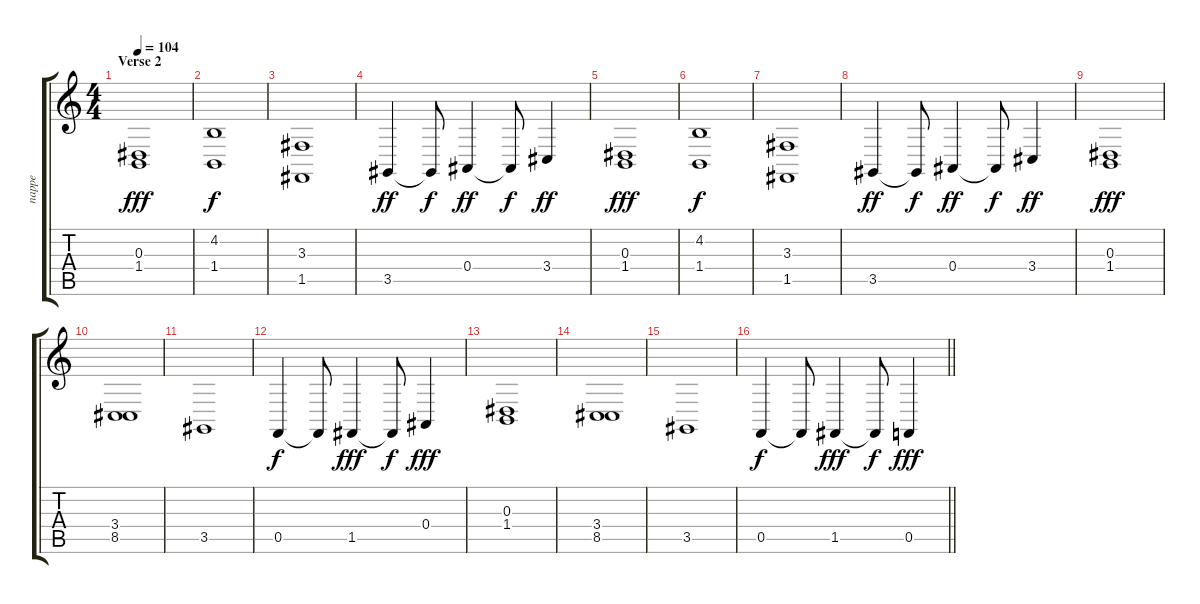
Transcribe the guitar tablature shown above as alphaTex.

\track ("nappe" "nappe") {instrument electricgrandpiano}
\staff {score tabs}
\tuning (C4 G3 Eb3 Bb2 F2 C2) {hide}
\ts (4 4)
\section ("" "Verse 2")
\tempo 104
\clef g2
\ks c
(0.3 1.4).1{dy fff} |
(4.2 1.4).1{dy f} |
(3.3 1.5).1 |
3.5.4{dy ff} 3.5{t}.8{dy f} 0.4.4{dy ff} 0.4{t}.8{dy f} 3.4.4{dy ff} |
(0.3 1.4).1{dy fff} |
(4.2 1.4).1{dy f} |
(3.3 1.5).1 |
3.5.4{dy ff} 3.5{t}.8{dy f} 0.4.4{dy ff} 0.4{t}.8{dy f} 3.4.4{dy ff} |
(0.3 1.4).1{dy fff} |
(3.4 8.5).1 |
3.5.1 |
0.5.4{dy f} 0.5{t}.8 1.5.4{dy fff} 1.5{t}.8{dy f} 0.4.4{dy fff} |
(0.3 1.4).1 |
(3.4 8.5).1 |
3.5.1 |
\barLineRight lightlight
0.5.4{dy f} 0.5{t}.8 1.5.4{dy fff} 1.5{t}.8{dy f} 0.5.4{dy fff}
